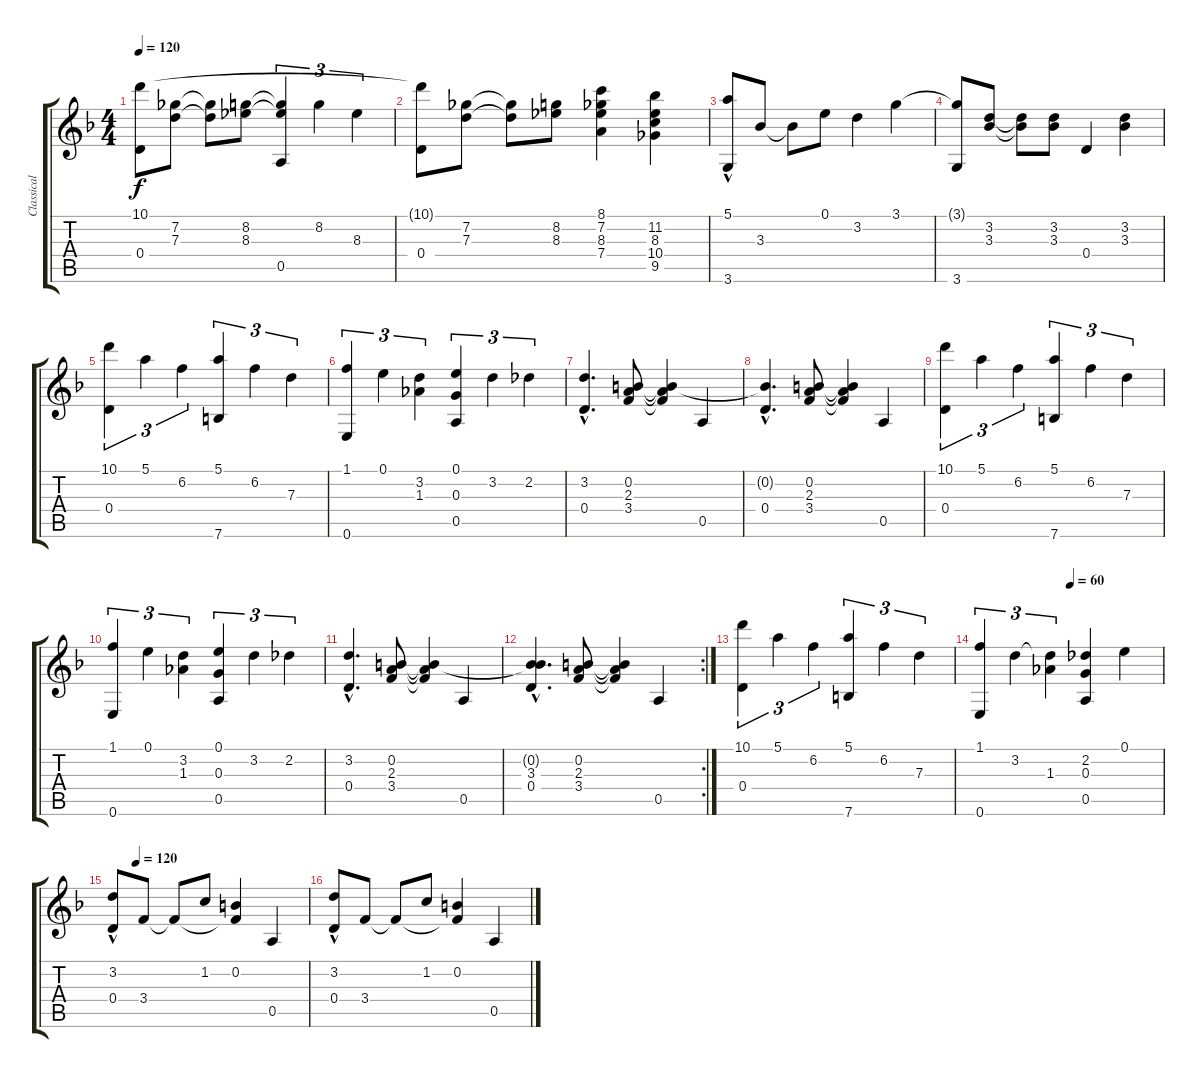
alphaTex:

\track ("Classical Guitar" "Classical ") {instrument acousticguitarnylon}
\staff {score tabs}
\tuning (E4 B3 G3 D3 A2 E2) {hide}
\ts (4 4)
\tempo 120
\clef g2
\ks f
(10.1 0.4).8{dy f} (7.2 7.3).8 (7.2{t} 7.3{t}).8 (8.2 8.3).8 (8.2{t} 8.3{t} 0.5).4{tu (3 2)} 8.2.4{tu (3 2)} 8.3.4{tu (3 2)} |
(10.1{t} 0.4).8 (7.2 7.3).8 (7.2{t} 7.3{t}).8 (8.2 8.3).8 (8.1 7.2 8.3 7.4).4 (11.2 8.3 10.4 9.5).4 |
(5.1{hac} 3.6).8 3.3.8 3.3{t}.8 0.1.8 3.2.4 3.1.4 |
(3.1{t} 3.6).8 (3.2 3.3).8 (3.2{t} 3.3{t}).8 (3.2 3.3).8 0.4.4 (3.2 3.3).4 |
(10.1 0.4).4{tu (3 2)} 5.1.4{tu (3 2)} 6.2.4{tu (3 2)} (5.1 7.6).4{tu (3 2)} 6.2.4{tu (3 2)} 7.3.4{tu (3 2)} |
(1.1 0.6).4{tu (3 2)} 0.1.4{tu (3 2)} (3.2 1.3).4{tu (3 2)} (0.1 0.3 0.5).4{tu (3 2)} 3.2.4{tu (3 2)} 2.2.4{tu (3 2)} |
(3.2 0.4{hac}).4{d} (0.2 2.3 3.4).8 (0.2{t} 2.3{t} 3.4{t}).4 0.5.4 |
(0.2{hac t} 0.4{hac}).4{d} (0.2 2.3 3.4).8 (0.2{t} 2.3{t} 3.4{t}).4 0.5.4 |
(10.1 0.4).4{tu (3 2)} 5.1.4{tu (3 2)} 6.2.4{tu (3 2)} (5.1 7.6).4{tu (3 2)} 6.2.4{tu (3 2)} 7.3.4{tu (3 2)} |
(1.1 0.6).4{tu (3 2)} 0.1.4{tu (3 2)} (3.2 1.3).4{tu (3 2)} (0.1 0.3 0.5).4{tu (3 2)} 3.2.4{tu (3 2)} 2.2.4{tu (3 2)} |
(3.2 0.4{hac}).4{d} (0.2 2.3 3.4).8 (0.2{t} 2.3{t} 3.4{t}).4 0.5.4 |
\rc 2
(0.2{hac t} 3.3{hac} 0.4{hac}).4{d} (0.2 2.3 3.4).8 (0.2{t} 2.3{t} 3.4{t}).4 0.5.4 |
(10.1 0.4).4{tu (3 2)} 5.1.4{tu (3 2)} 6.2.4{tu (3 2)} (5.1 7.6).4{tu (3 2)} 6.2.4{tu (3 2)} 7.3.4{tu (3 2)} |
\tempo (60 0.5)
(1.1 0.6).4{tu (3 2)} 3.2.4{tu (3 2)} (3.2{t} 1.3).4{tu (3 2)} (2.2 0.3 0.5).4 0.1.4 |
\tempo (120 0.125)
(3.2 0.4{hac}).8 3.4.8 3.4{t}.8 1.2.8 (0.2 3.4{t}).4 0.5.4 |
(3.2{hac} 0.4).8 3.4.8 3.4{t}.8 1.2.8 (0.2 3.4{t}).4 0.5.4
